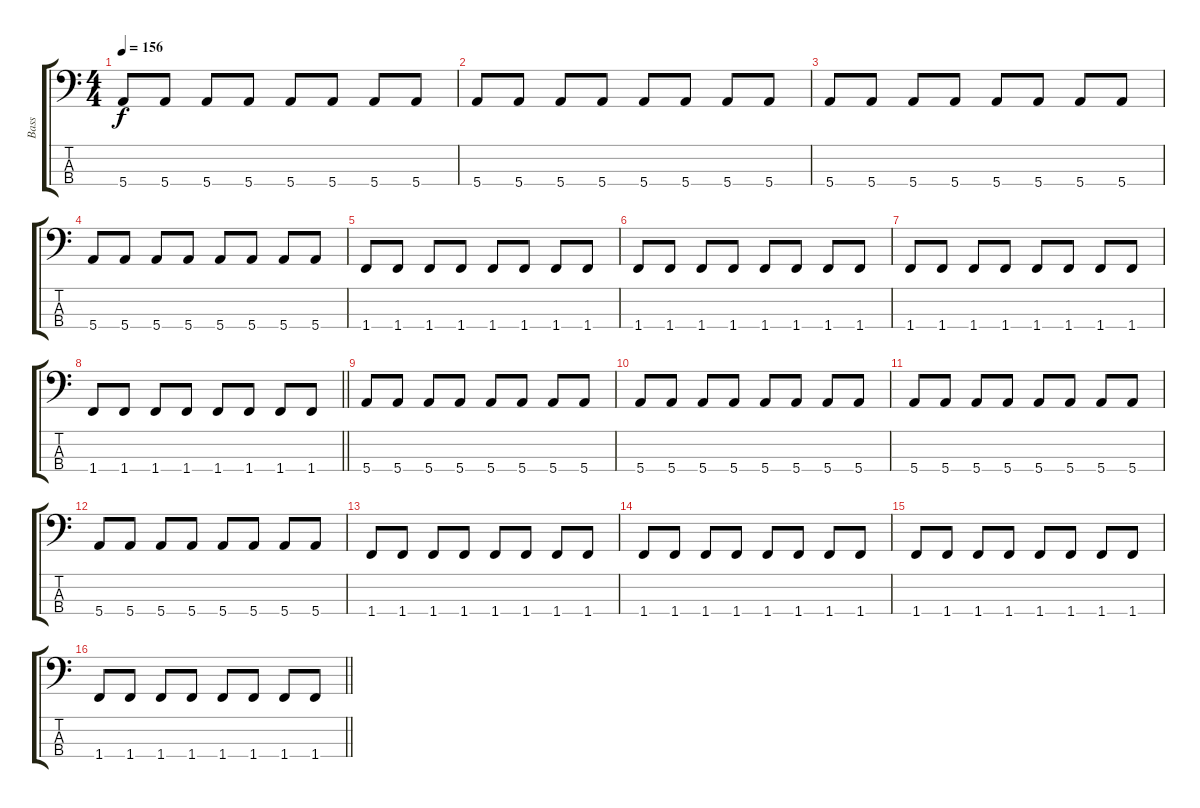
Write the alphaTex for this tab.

\track ("Bass" "Bass") {instrument electricbassfinger}
\staff {score tabs}
\tuning (G2 D2 A1 E1) {hide}
\ts (4 4)
\tempo 156
\clef f4
\ks c
5.4.8{dy f} 5.4.8 5.4.8 5.4.8 5.4.8 5.4.8 5.4.8 5.4.8 |
5.4.8 5.4.8 5.4.8 5.4.8 5.4.8 5.4.8 5.4.8 5.4.8 |
5.4.8 5.4.8 5.4.8 5.4.8 5.4.8 5.4.8 5.4.8 5.4.8 |
5.4.8 5.4.8 5.4.8 5.4.8 5.4.8 5.4.8 5.4.8 5.4.8 |
1.4.8 1.4.8 1.4.8 1.4.8 1.4.8 1.4.8 1.4.8 1.4.8 |
1.4.8 1.4.8 1.4.8 1.4.8 1.4.8 1.4.8 1.4.8 1.4.8 |
1.4.8 1.4.8 1.4.8 1.4.8 1.4.8 1.4.8 1.4.8 1.4.8 |
\barLineRight lightlight
1.4.8 1.4.8 1.4.8 1.4.8 1.4.8 1.4.8 1.4.8 1.4.8 |
5.4.8 5.4.8 5.4.8 5.4.8 5.4.8 5.4.8 5.4.8 5.4.8 |
5.4.8 5.4.8 5.4.8 5.4.8 5.4.8 5.4.8 5.4.8 5.4.8 |
5.4.8 5.4.8 5.4.8 5.4.8 5.4.8 5.4.8 5.4.8 5.4.8 |
5.4.8 5.4.8 5.4.8 5.4.8 5.4.8 5.4.8 5.4.8 5.4.8 |
1.4.8 1.4.8 1.4.8 1.4.8 1.4.8 1.4.8 1.4.8 1.4.8 |
1.4.8 1.4.8 1.4.8 1.4.8 1.4.8 1.4.8 1.4.8 1.4.8 |
1.4.8 1.4.8 1.4.8 1.4.8 1.4.8 1.4.8 1.4.8 1.4.8 |
\barLineRight lightlight
1.4.8 1.4.8 1.4.8 1.4.8 1.4.8 1.4.8 1.4.8 1.4.8
